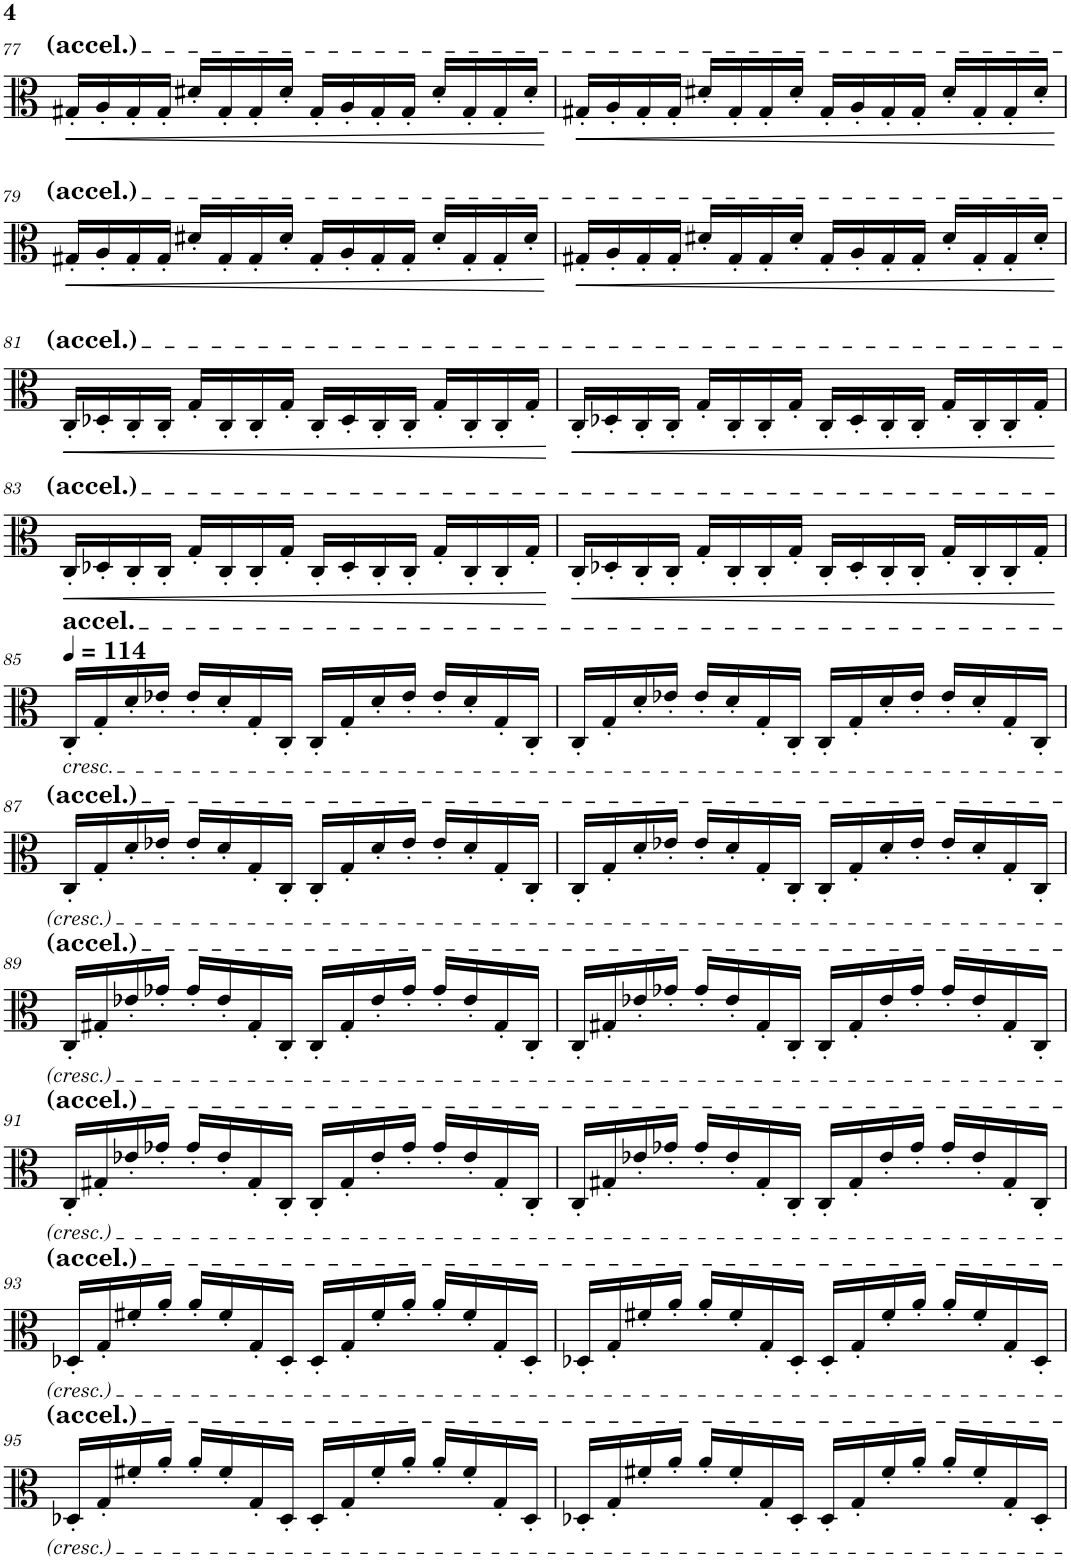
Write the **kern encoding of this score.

**kern	**dynam
*part1	*part1
*staff1	*staff1
*I"Viola	*
*I'Vla.	*
!!LO:PB:g=z
*clefC3	*
*k[]	*
*M2/2	*
=77	=77
!	!LO:HP:b
16G#X'/LL	<
16A'/	.
16G#'/	.
16G#'/JJ	.
16d#X'/LL	.
16G#'/	.
16G#'/	.
16d#'/JJ	.
16G#'/LL	.
16A'/	.
16G#'/	.
16G#'/JJ	.
16d#'/LL	.
16G#'/	.
16G#'/	.
16d#'/JJ	.
.	[
=78	=78
!	!LO:HP:b
16G#X'/LL	<
16A'/	.
16G#'/	.
16G#'/JJ	.
16d#X'/LL	.
16G#'/	.
16G#'/	.
16d#'/JJ	.
16G#'/LL	.
16A'/	.
16G#'/	.
16G#'/JJ	.
16d#'/LL	.
16G#'/	.
16G#'/	.
16d#'/JJ	.
.	[
!!LO:LB:g=z
=79	=79
!	!LO:HP:b
16G#X'/LL	<
16A'/	.
16G#'/	.
16G#'/JJ	.
16d#X'/LL	.
16G#'/	.
16G#'/	.
16d#'/JJ	.
16G#'/LL	.
16A'/	.
16G#'/	.
16G#'/JJ	.
16d#'/LL	.
16G#'/	.
16G#'/	.
16d#'/JJ	.
.	[
=80	=80
!	!LO:HP:b
16G#X'/LL	<
16A'/	.
16G#'/	.
16G#'/JJ	.
16d#X'/LL	.
16G#'/	.
16G#'/	.
16d#'/JJ	.
16G#'/LL	.
16A'/	.
16G#'/	.
16G#'/JJ	.
16d#'/LL	.
16G#'/	.
16G#'/	.
16d#'/JJ	.
.	[
!!LO:LB:g=z
=81	=81
!	!LO:HP:b
16C'/LL	<
16D-X'/	.
16C'/	.
16C'/JJ	.
16G'/LL	.
16C'/	.
16C'/	.
16G'/JJ	.
16C'/LL	.
16D-'/	.
16C'/	.
16C'/JJ	.
16G'/LL	.
16C'/	.
16C'/	.
16G'/JJ	.
.	[
=82	=82
!	!LO:HP:b
16C'/LL	<
16D-X'/	.
16C'/	.
16C'/JJ	.
16G'/LL	.
16C'/	.
16C'/	.
16G'/JJ	.
16C'/LL	.
16D-'/	.
16C'/	.
16C'/JJ	.
16G'/LL	.
16C'/	.
16C'/	.
16G'/JJ	.
.	[
!!LO:LB:g=z
=83	=83
!	!LO:HP:b
16C'/LL	<
16D-X'/	.
16C'/	.
16C'/JJ	.
16G'/LL	.
16C'/	.
16C'/	.
16G'/JJ	.
16C'/LL	.
16D-'/	.
16C'/	.
16C'/JJ	.
16G'/LL	.
16C'/	.
16C'/	.
16G'/JJ	.
.	[
=84	=84
!	!LO:HP:b
16C'/LL	<
16D-X'/	.
16C'/	.
16C'/JJ	.
16G'/LL	.
16C'/	.
16C'/	.
16G'/JJ	.
16C'/LL	.
16D-'/	.
16C'/	.
16C'/JJ	.
16G'/LL	.
16C'/	.
16C'/	.
16G'/JJ	.
.	[
!!LO:LB:g=z
=85	=85
*MM114	*
!LO:TX:a:t=accel.	!
!LO:TX:b:i:t=cresc.	!
16C'/LL	.
16G'/	.
16d'/	.
16e-X'/JJ	.
16e-'/LL	.
16d'/	.
16G'/	.
16C'/JJ	.
16C'/LL	.
16G'/	.
16d'/	.
16e-'/JJ	.
16e-'/LL	.
16d'/	.
16G'/	.
16C'/JJ	.
=86	=86
16C'/LL	.
16G'/	.
16d'/	.
16e-X'/JJ	.
16e-'/LL	.
16d'/	.
16G'/	.
16C'/JJ	.
16C'/LL	.
16G'/	.
16d'/	.
16e-'/JJ	.
16e-'/LL	.
16d'/	.
16G'/	.
16C'/JJ	.
!!LO:LB:g=z
=87	=87
16C'/LL	.
16G'/	.
16d'/	.
16e-X'/JJ	.
16e-'/LL	.
16d'/	.
16G'/	.
16C'/JJ	.
16C'/LL	.
16G'/	.
16d'/	.
16e-'/JJ	.
16e-'/LL	.
16d'/	.
16G'/	.
16C'/JJ	.
=88	=88
16C'/LL	.
16G'/	.
16d'/	.
16e-X'/JJ	.
16e-'/LL	.
16d'/	.
16G'/	.
16C'/JJ	.
16C'/LL	.
16G'/	.
16d'/	.
16e-'/JJ	.
16e-'/LL	.
16d'/	.
16G'/	.
16C'/JJ	.
!!LO:LB:g=z
=89	=89
16C'/LL	.
16G#X'/	.
16e-X'/	.
16g-X'/JJ	.
16g-'/LL	.
16e-'/	.
16G#'/	.
16C'/JJ	.
16C'/LL	.
16G#'/	.
16e-'/	.
16g-'/JJ	.
16g-'/LL	.
16e-'/	.
16G#'/	.
16C'/JJ	.
=90	=90
16C'/LL	.
16G#X'/	.
16e-X'/	.
16g-X'/JJ	.
16g-'/LL	.
16e-'/	.
16G#'/	.
16C'/JJ	.
16C'/LL	.
16G#'/	.
16e-'/	.
16g-'/JJ	.
16g-'/LL	.
16e-'/	.
16G#'/	.
16C'/JJ	.
!!LO:LB:g=z
=91	=91
16C'/LL	.
16G#X'/	.
16e-X'/	.
16g-X'/JJ	.
16g-'/LL	.
16e-'/	.
16G#'/	.
16C'/JJ	.
16C'/LL	.
16G#'/	.
16e-'/	.
16g-'/JJ	.
16g-'/LL	.
16e-'/	.
16G#'/	.
16C'/JJ	.
=92	=92
16C'/LL	.
16G#X'/	.
16e-X'/	.
16g-X'/JJ	.
16g-'/LL	.
16e-'/	.
16G#'/	.
16C'/JJ	.
16C'/LL	.
16G#'/	.
16e-'/	.
16g-'/JJ	.
16g-'/LL	.
16e-'/	.
16G#'/	.
16C'/JJ	.
!!LO:LB:g=z
=93	=93
16D-X'/LL	.
16G'/	.
16f#X'/	.
16a'/JJ	.
16a'/LL	.
16f#'/	.
16G'/	.
16D-'/JJ	.
16D-'/LL	.
16G'/	.
16f#'/	.
16a'/JJ	.
16a'/LL	.
16f#'/	.
16G'/	.
16D-'/JJ	.
=94	=94
16D-X'/LL	.
16G'/	.
16f#X'/	.
16a'/JJ	.
16a'/LL	.
16f#'/	.
16G'/	.
16D-'/JJ	.
16D-'/LL	.
16G'/	.
16f#'/	.
16a'/JJ	.
16a'/LL	.
16f#'/	.
16G'/	.
16D-'/JJ	.
!!LO:LB:g=z
=95	=95
16D-X'/LL	.
16G'/	.
16f#X'/	.
16a'/JJ	.
16a'/LL	.
16f#'/	.
16G'/	.
16D-'/JJ	.
16D-'/LL	.
16G'/	.
16f#'/	.
16a'/JJ	.
16a'/LL	.
16f#'/	.
16G'/	.
16D-'/JJ	.
=96	=96
16D-X'/LL	.
16G'/	.
16f#X'/	.
16a'/JJ	.
16a'/LL	.
16f#'/	.
16G'/	.
16D-'/JJ	.
16D-'/LL	.
16G'/	.
16f#'/	.
16a'/JJ	.
16a'/LL	.
16f#'/	.
16G'/	.
16D-'/JJ	.
=	=
*-	*-
